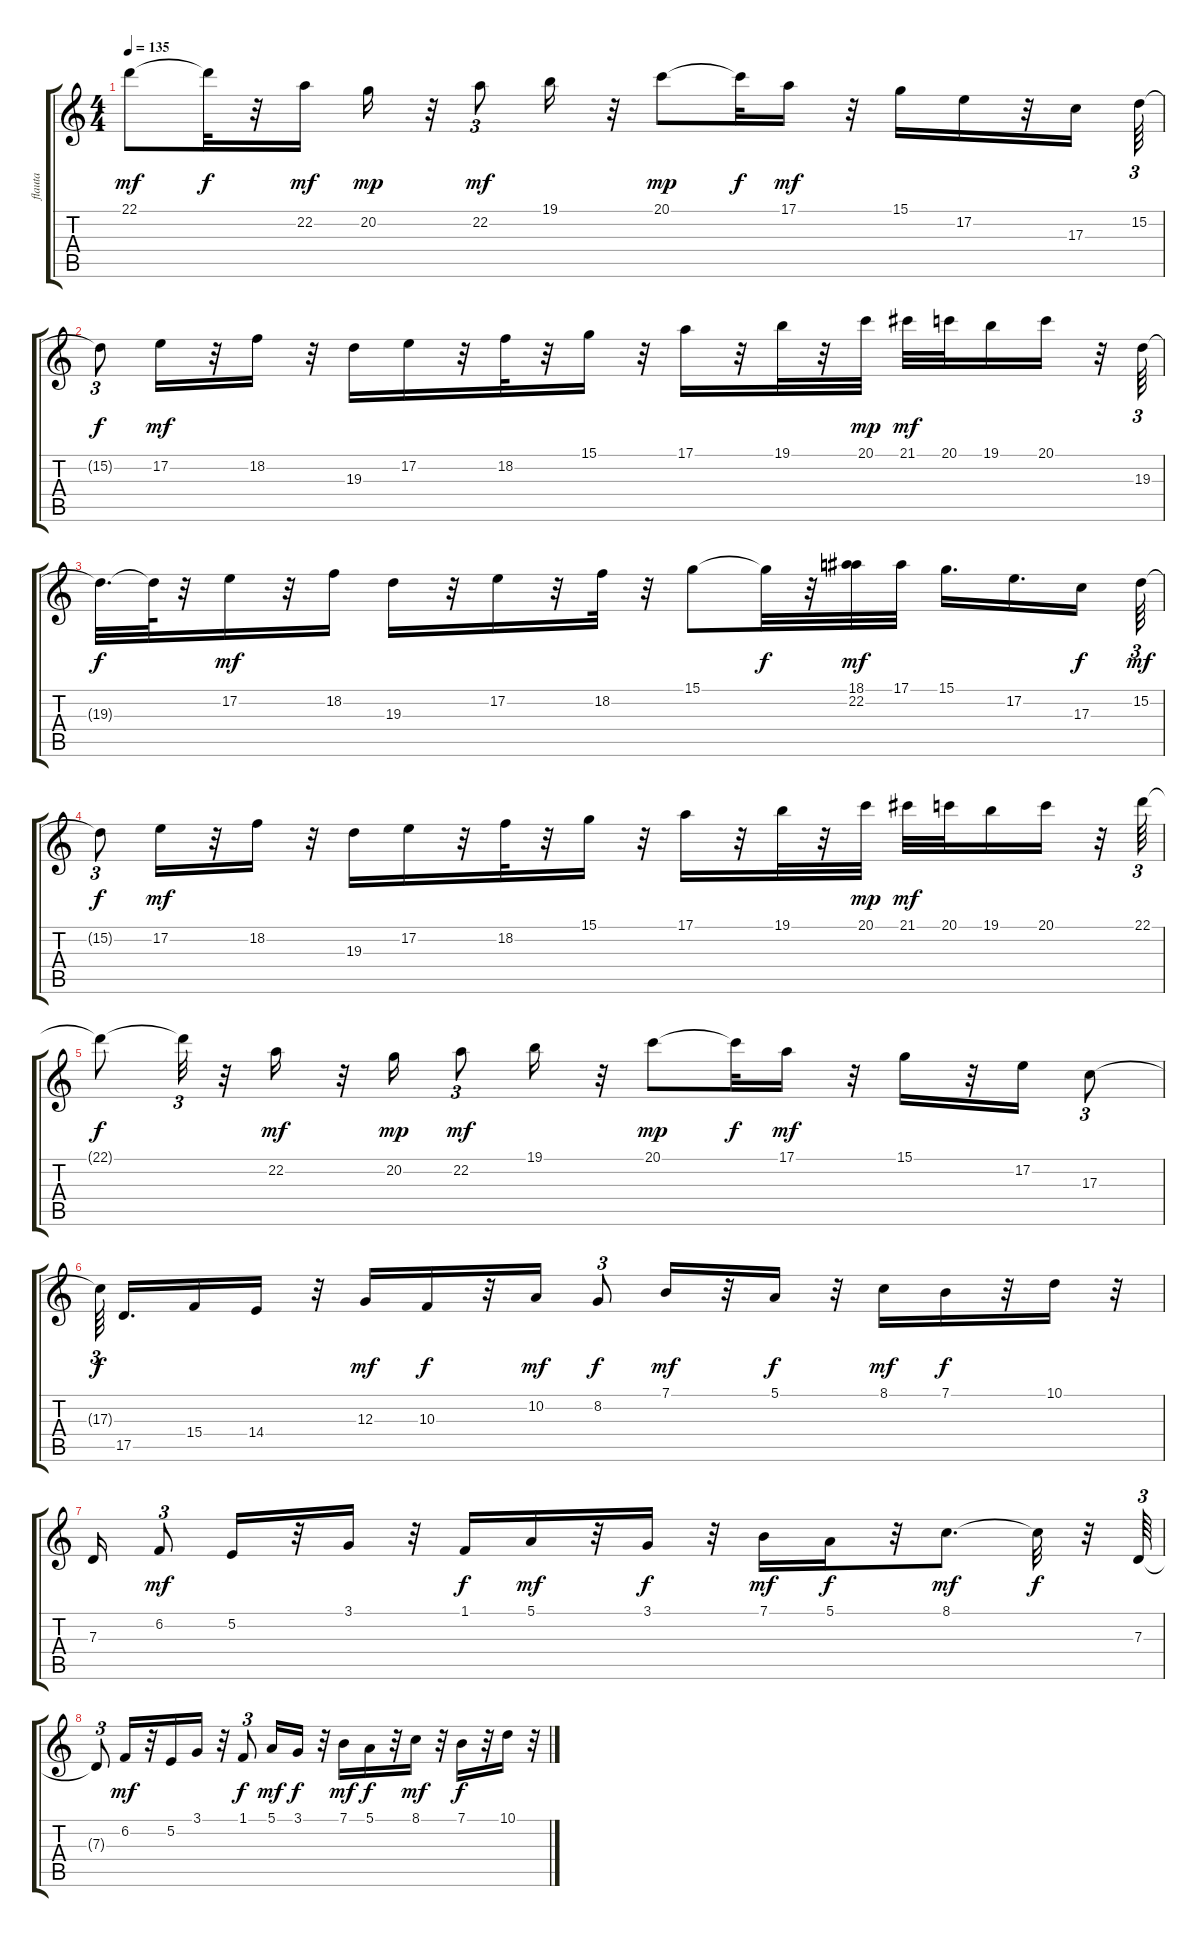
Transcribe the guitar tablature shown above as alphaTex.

\track ("flauta" "flauta") {instrument flute}
\staff {score tabs}
\tuning (E4 B3 G3 D3 A2 E2) {hide}
\ts (4 4)
\tempo 135
\clef g2
\ks c
22.1.8{dy mf} 22.1{t}.32{dy f} r.32 22.2.16{dy mf} 20.2.16{dy mp} r.32 22.2.8{tu (3 2) dy mf} 19.1.16 r.32 20.1.8{dy mp} 20.1{t}.32{dy f} 17.1.16{dy mf} r.32 15.1.16 17.2.16 r.32 17.3.16 15.2.64{tu (3 2)} |
15.2{t}.8{tu (3 2) dy f} 17.2.16{dy mf} r.32 18.2.16 r.32 19.3.16 17.2.16 r.32 18.2.32 r.32 15.1.16 r.32 17.1.16 r.32 19.1.32 r.32 20.1.32{dy mp} 21.1.32{dy mf} 20.1.32 19.1.16 20.1.16 r.32 19.3.64{tu (3 2)} |
19.3{t}.32{d dy f} 19.3{t}.64 r.32 17.2.16{dy mf} r.32 18.2.16 19.3.16 r.32 17.2.16 r.32 18.2.32 r.32 15.1.8 15.1{t}.32{dy f} r.32 (18.1 22.2).32{dy mf} 17.1.32 15.1.16{d} 17.2.16{d} 17.3.16{dy f} 15.2.64{tu (3 2) dy mf} |
15.2{t}.8{tu (3 2) dy f} 17.2.16{dy mf} r.32 18.2.16 r.32 19.3.16 17.2.16 r.32 18.2.32 r.32 15.1.16 r.32 17.1.16 r.32 19.1.32 r.32 20.1.32{dy mp} 21.1.32{dy mf} 20.1.32 19.1.16 20.1.16 r.32 22.1.64{tu (3 2)} |
22.1{t}.8{dy f} 22.1{t}.32{tu (3 2)} r.32 22.2.16{dy mf} r.32 20.2.16{dy mp} 22.2.8{tu (3 2) dy mf} 19.1.16 r.32 20.1.8{dy mp} 20.1{t}.32{dy f} 17.1.16{dy mf} r.32 15.1.16 r.32 17.2.16 17.3.8{tu (3 2)} |
17.3{t}.64{tu (3 2) dy f beam splitsecondary} 17.5.16{d} 15.4.16 14.4.16 r.32 12.3.16{dy mf} 10.3.16{dy f} r.32 10.2.16{dy mf} 8.2.8{tu (3 2) dy f} 7.1.16{dy mf} r.32 5.1.16{dy f} r.32 8.1.16{dy mf} 7.1.16{dy f} r.32 10.1.16 r.32 |
7.3.16 6.2.8{tu (3 2) dy mf} 5.2.16 r.32 3.1.16 r.32 1.1.16{dy f} 5.1.16{dy mf} r.32 3.1.16{dy f} r.32 7.1.16{dy mf} 5.1.16{dy f} r.32 8.1.8{d dy mf} 8.1{t}.32{dy f} r.32 7.3.64{tu (3 2)} |
7.3{t}.8{tu (3 2)} 6.2.16{dy mf} r.32 5.2.16 3.1.16 r.32 1.1.8{tu (3 2) dy f} 5.1.16{dy mf} 3.1.16{dy f} r.32 7.1.16{dy mf} 5.1.16{dy f} r.32 8.1.16{dy mf} r.32 7.1.16{dy f} r.32 10.1.16 r.32{tu (3 2)}
